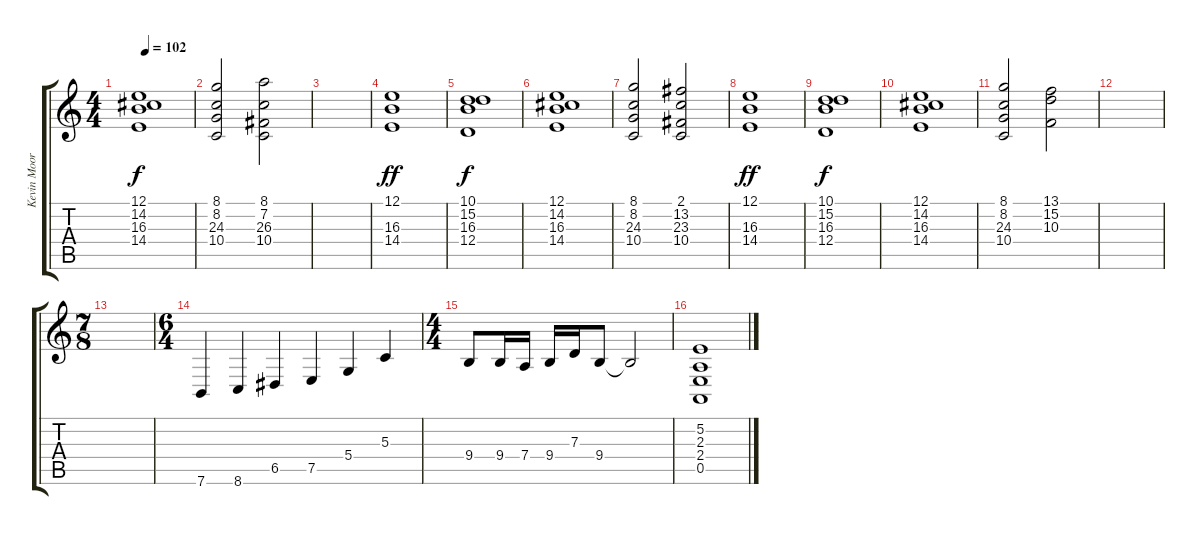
\track ("Kevin Moore Keyboard Back Channel" "Kevin Moor") {instrument pad1newage}
\staff {score tabs}
\tuning (E4 B3 G3 D3 A2 E2) {hide}
\ts (4 4)
\tempo 102
\clef g2
\ks c
(12.1 14.2 16.3 14.4).1{dy f} |
(8.1 8.2 24.3 10.4).2 (8.1 7.2 26.3 10.4).2 |
|
(12.1 16.3 14.4).1{dy ff} |
(10.1 15.2 16.3 12.4).1{dy f} |
(12.1 14.2 16.3 14.4).1 |
(8.1 8.2 24.3 10.4).2 (2.1 13.2 23.3 10.4).2 |
(12.1 16.3 14.4).1{dy ff} |
(10.1 15.2 16.3 12.4).1{dy f} |
(12.1 14.2 16.3 14.4).1 |
(8.1 8.2 24.3 10.4).2 (13.1 15.2 10.3).2 |
|
\ts (7 8)
|
\ts (6 4)
7.6.4{volume 15 instrument stringensemble1} 8.6.4 6.5.4 7.5.4 5.4.4 5.3.4 |
\ts (4 4)
9.4.8 9.4.16 7.4.16 9.4.16 7.3.16 9.4.8 9.4{t}.2 |
(5.2 2.3 2.4 0.5).1
